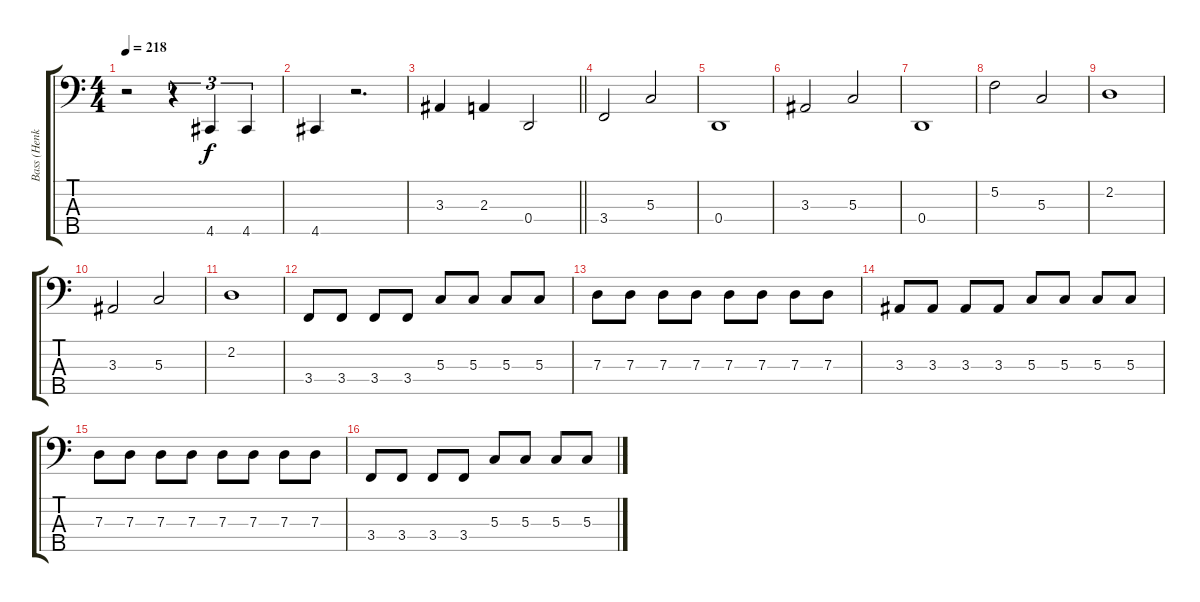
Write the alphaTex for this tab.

\track ("Bass (Henkka)" "Bass (Henk") {instrument electricbasspick}
\staff {score tabs}
\tuning (F2 C2 G1 D1 A0) {hide}
\ts (4 4)
\tempo 218
\clef f4
\ks c
r.2{dy f} r.4{tu (3 2)} 4.5.4{tu (3 2)} 4.5.4{tu (3 2)} |
4.5.4 r.2{d} |
\barLineRight lightlight
3.3.4 2.3.4 0.4.2 |
3.4.2 5.3.2 |
0.4.1 |
3.3.2 5.3.2 |
0.4.1 |
5.2.2 5.3.2 |
2.2.1 |
3.3.2 5.3.2 |
2.2.1 |
3.4.8 3.4.8 3.4.8 3.4.8 5.3.8 5.3.8 5.3.8 5.3.8 |
7.3.8 7.3.8 7.3.8 7.3.8 7.3.8 7.3.8 7.3.8 7.3.8 |
3.3.8 3.3.8 3.3.8 3.3.8 5.3.8 5.3.8 5.3.8 5.3.8 |
7.3.8 7.3.8 7.3.8 7.3.8 7.3.8 7.3.8 7.3.8 7.3.8 |
3.4.8 3.4.8 3.4.8 3.4.8 5.3.8 5.3.8 5.3.8 5.3.8
